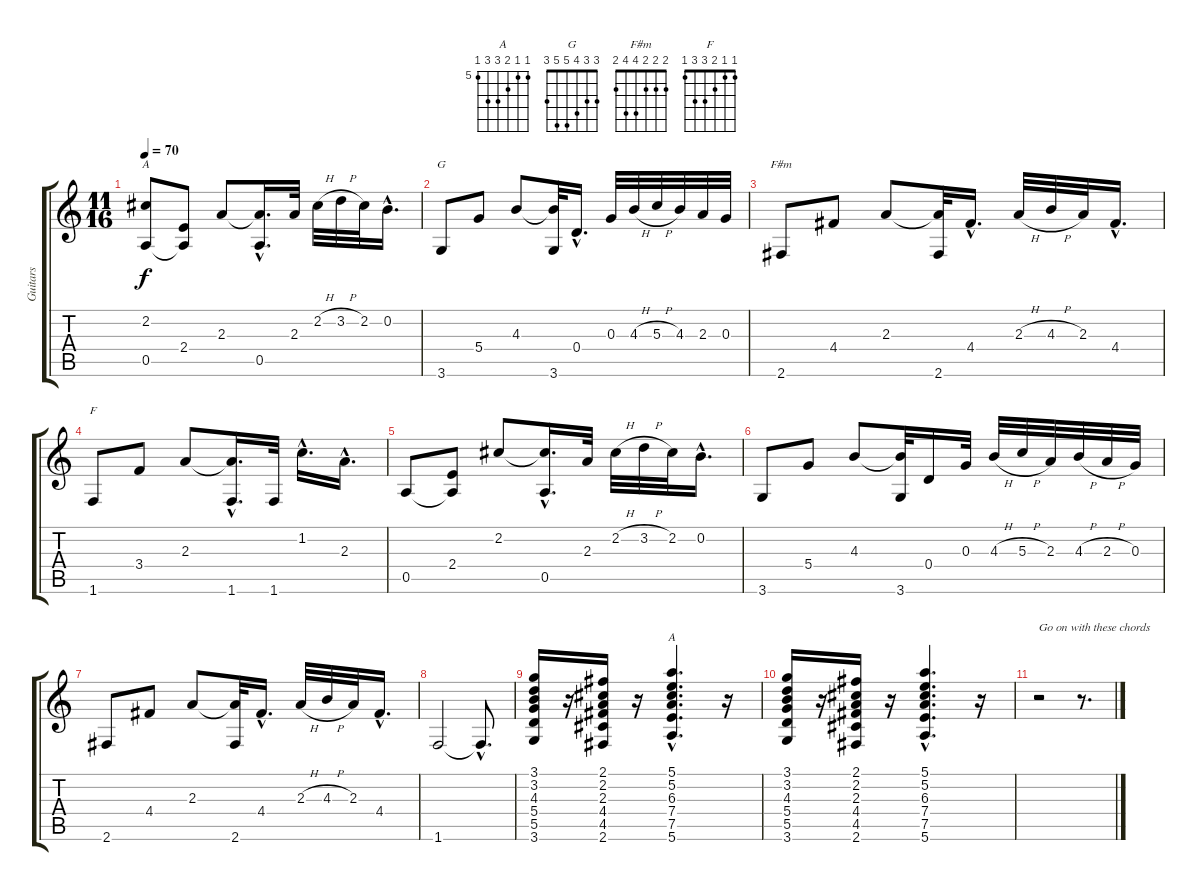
\track ("Guitars" "Guitars") {instrument acousticguitarsteel}
\staff {score tabs}
\tuning (E4 B3 G3 D3 A2 E2) {hide}
\chord ("A" 0 2 2 2 0 x)
\chord ("G" 3 3 4 5 5 3)
\chord ("F#m" 2 2 2 4 4 2)
\chord ("F" 1 1 2 3 3 1)
\chord ("A" 5 5 6 7 7 5) {firstfret 5}
\ts (11 16)
\tempo 70
\clef g2
\ks c
(2.2 0.5).8{ch "A" dy f instrument acousticguitarsteel} (2.4 0.5{t}).8 2.3.8 (2.3{hac t} 0.5{hac}).16{d} 2.3.32 2.2{h}.32 3.2{h}.32 2.2.32 0.2{hac}.16{d} |
3.6.8{ch "G"} 5.4.8 4.3.8 (4.3{t} 3.6).32 0.4{hac}.16{d} 0.3.32 4.3{h}.32 5.3{h}.32 4.3.32 2.3.32 0.3.32 |
2.6.8{ch "F#m"} 4.4.8 2.3.8 (2.3{t} 2.6).32 4.4{hac}.16{d} 2.3{h}.32 4.3{h}.32 2.3.32 4.4{hac}.16{d} |
1.6.8{ch "F"} 3.4.8 2.3.8 (2.3{hac t} 1.6{hac}).16{d} 1.6.32 1.2{hac}.16{d} 2.3{hac}.16{d} |
0.5.8 (2.4 0.5{t}).8 2.2.8 (2.2{hac t} 0.5{hac}).16{d} 2.3.32 2.2{h}.32 3.2{h}.32 2.2.32 0.2{hac}.16{d} |
3.6.8 5.4.8 4.3.8 (4.3{t} 3.6).32 0.4.16 0.3.32 4.3{h}.32 5.3{h}.32 2.3.32 4.3{h}.32 2.3{h}.32 0.3.32 |
2.6.8 4.4.8 2.3.8 (2.3{t} 2.6).32 4.4{hac}.16{d} 2.3{h}.32 4.3{h}.32 2.3.32 4.4{hac}.16{d} |
1.6.2 1.6{hac t}.8{d} |
(3.1 3.2 4.3 5.4 5.5 3.6).16{instrument distortionguitar} r.16 (2.1 2.2 2.3 4.4 4.5 2.6).16 r.16 (5.1{hac} 5.2{hac} 6.3{hac} 7.4{hac} 7.5{hac} 5.6{hac}).4{d ch "A"} r.16 |
(3.1 3.2 4.3 5.4 5.5 3.6).16 r.16 (2.1 2.2 2.3 4.4 4.5 2.6).16 r.16 (5.1{hac} 5.2{hac} 6.3{hac} 7.4{hac} 7.5{hac} 5.6{hac}).4{d} r.16 |
r.2{txt "Go on with these chords"} r.8{d}
